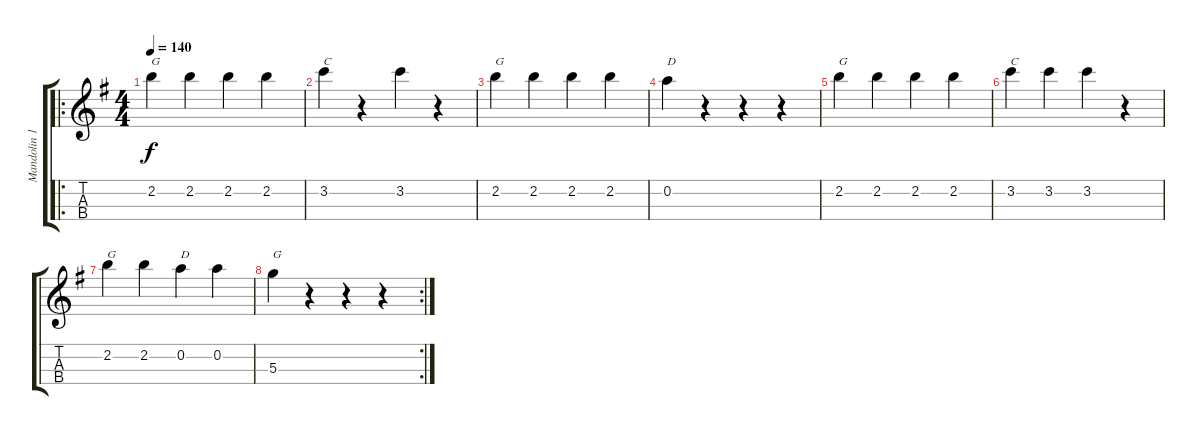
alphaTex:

\track ("Mandolin 1" "Mandolin 1") {instrument acousticguitarsteel}
\staff {score tabs}
\tuning (E5 A4 D4 G3) {hide}
\ro
\ts (4 4)
\tempo 140
\clef g2
\ks g
2.2.4{txt "G" dy f instrument acousticguitarsteel} 2.2.4 2.2.4 2.2.4 |
3.2.4{txt "C"} r.4 3.2.4 r.4 |
2.2.4{txt "G"} 2.2.4 2.2.4 2.2.4 |
0.2.4{txt "D"} r.4 r.4 r.4 |
2.2.4{txt "G"} 2.2.4 2.2.4 2.2.4 |
3.2.4{txt "C"} 3.2.4 3.2.4 r.4 |
2.2.4{txt "G"} 2.2.4 0.2.4{txt "D"} 0.2.4 |
\rc 2
5.3.4{txt "G"} r.4 r.4 r.4
